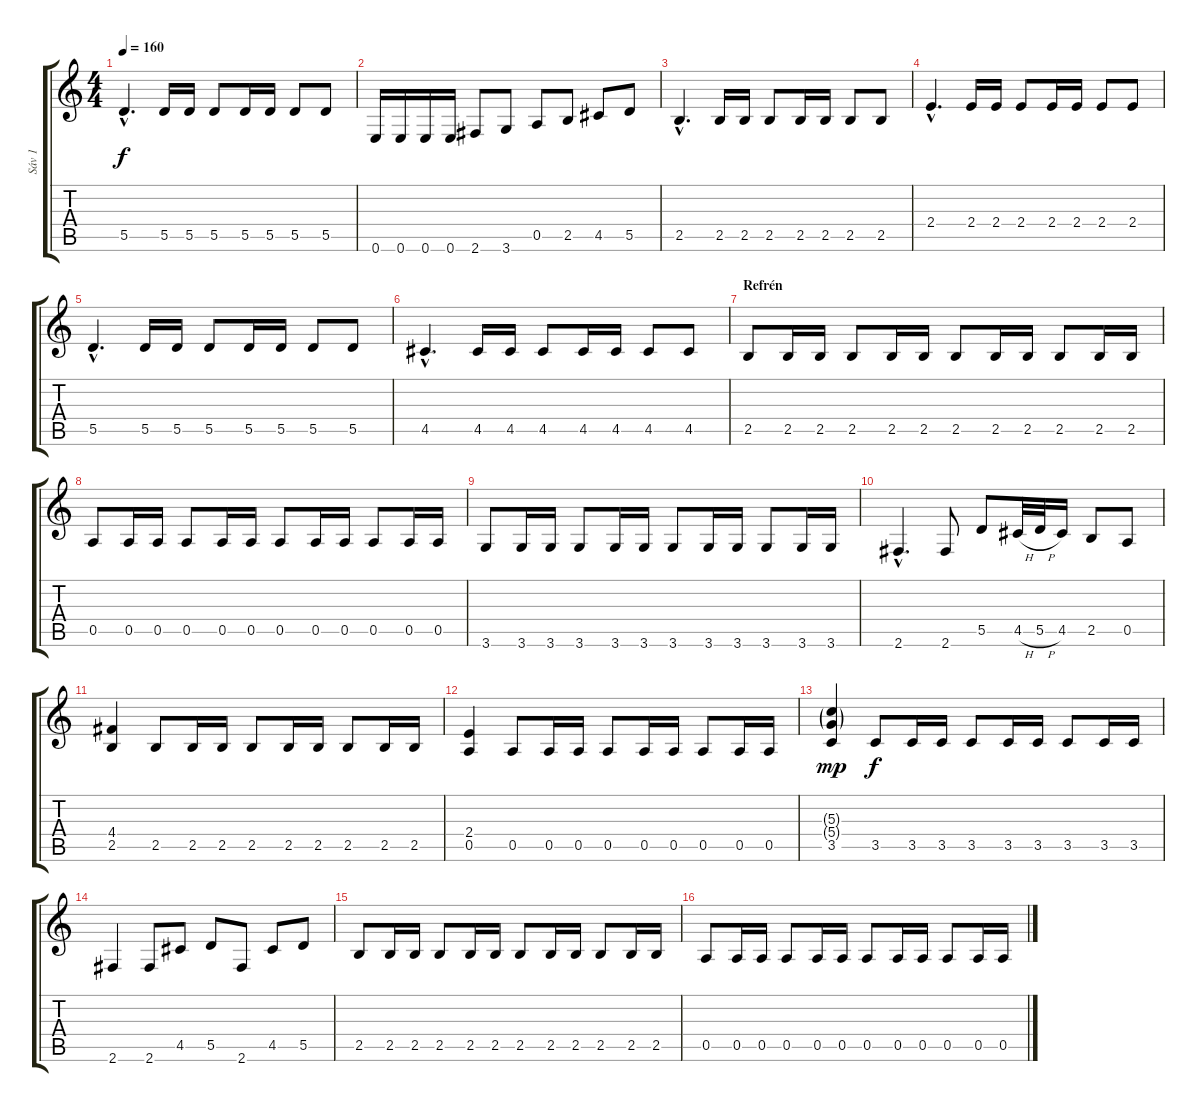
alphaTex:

\track ("Sáv 1" "Sáv 1") {instrument distortionguitar}
\staff {score tabs}
\tuning (E4 B3 G3 D3 A2 E2) {hide}
\ts (4 4)
\tempo 160
\clef g2
\ks c
5.5{hac}.4{d dy f} 5.5.16 5.5.16 5.5.8 5.5.16 5.5.16 5.5.8 5.5.8 |
0.6.16 0.6.16 0.6.16 0.6.16 2.6.8 3.6.8 0.5.8 2.5.8 4.5.8 5.5.8 |
2.5{hac}.4{d} 2.5.16 2.5.16 2.5.8 2.5.16 2.5.16 2.5.8 2.5.8 |
2.4{hac}.4{d} 2.4.16 2.4.16 2.4.8 2.4.16 2.4.16 2.4.8 2.4.8 |
5.5{hac}.4{d} 5.5.16 5.5.16 5.5.8 5.5.16 5.5.16 5.5.8 5.5.8 |
4.5{hac}.4{d} 4.5.16 4.5.16 4.5.8 4.5.16 4.5.16 4.5.8 4.5.8 |
\section ("" "Refrén")
2.5.8 2.5.16 2.5.16 2.5.8 2.5.16 2.5.16 2.5.8 2.5.16 2.5.16 2.5.8 2.5.16 2.5.16 |
0.5.8 0.5.16 0.5.16 0.5.8 0.5.16 0.5.16 0.5.8 0.5.16 0.5.16 0.5.8 0.5.16 0.5.16 |
3.6.8 3.6.16 3.6.16 3.6.8 3.6.16 3.6.16 3.6.8 3.6.16 3.6.16 3.6.8 3.6.16 3.6.16 |
2.6{hac}.4{d} 2.6.8 5.5.8 4.5{h}.32 5.5{h}.32 4.5.16 2.5.8 0.5.8 |
(4.4 2.5).4 2.5.8 2.5.16 2.5.16 2.5.8 2.5.16 2.5.16 2.5.8 2.5.16 2.5.16 |
(2.4 0.5).4 0.5.8 0.5.16 0.5.16 0.5.8 0.5.16 0.5.16 0.5.8 0.5.16 0.5.16 |
(5.3{g} 5.4{g} 3.5).4{dy mp} 3.5.8{dy f} 3.5.16 3.5.16 3.5.8 3.5.16 3.5.16 3.5.8 3.5.16 3.5.16 |
2.6.4 2.6.8 4.5.8 5.5.8 2.6.8 4.5.8 5.5.8 |
2.5.8 2.5.16 2.5.16 2.5.8 2.5.16 2.5.16 2.5.8 2.5.16 2.5.16 2.5.8 2.5.16 2.5.16 |
0.5.8 0.5.16 0.5.16 0.5.8 0.5.16 0.5.16 0.5.8 0.5.16 0.5.16 0.5.8 0.5.16 0.5.16
